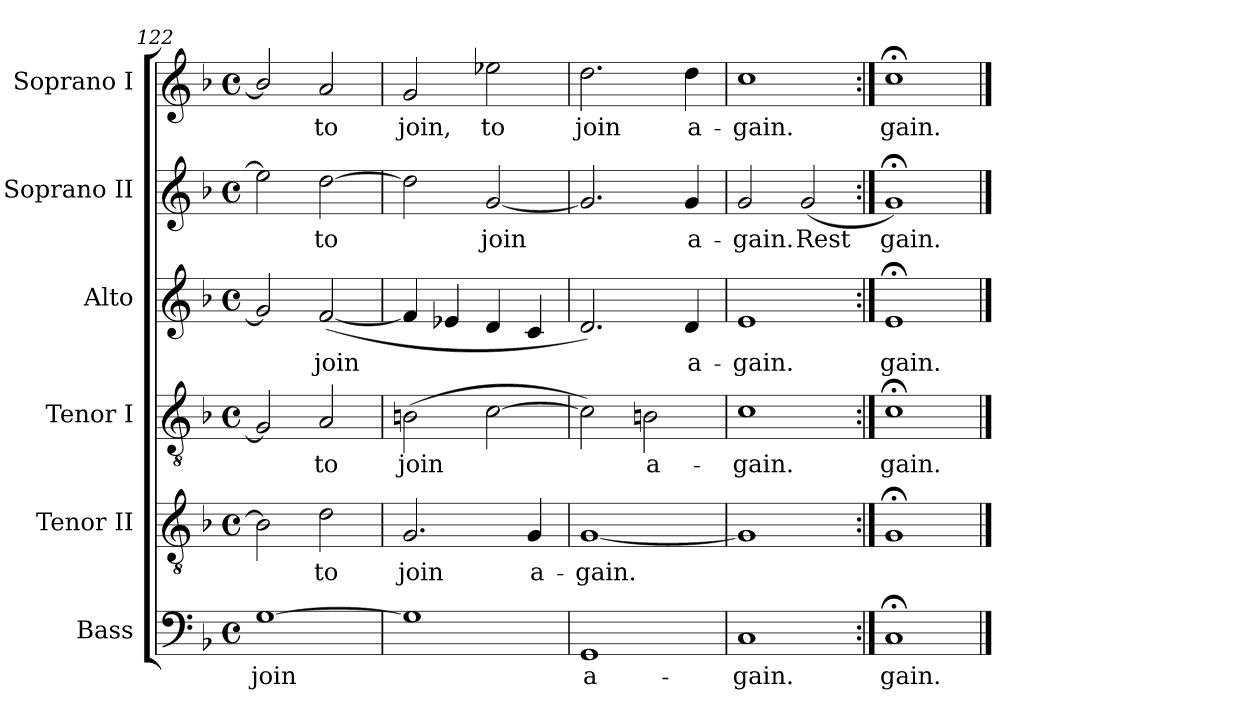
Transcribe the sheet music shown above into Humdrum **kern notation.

**kern	**text	**kern	**text	**kern	**text	**kern	**text	**kern	**text	**kern	**text
*part6	*part6	*part5	*part5	*part4	*part4	*part3	*part3	*part2	*part2	*part1	*part1
*staff6	*staff6	*staff5	*staff5	*staff4	*staff4	*staff3	*staff3	*staff2	*staff2	*staff1	*staff1
*I"Bass	*	*I"Tenor II	*	*I"Tenor I	*	*I"Alto	*	*I"Soprano II	*	*I"Soprano I	*
*I'B	*	*I'T II	*	*I'T I	*	*I'A	*	*I'S II	*	*I'S I	*
*clefF4	*	*clefGv2	*	*clefGv2	*	*clefG2	*	*clefG2	*	*clefG2	*
*k[b-]	*	*k[b-]	*	*k[b-]	*	*k[b-]	*	*k[b-]	*	*k[b-]	*
*F:	*	*F:	*	*F:	*	*F:	*	*F:	*	*F:	*
*M4/4	*	*M4/4	*	*M4/4	*	*M4/4	*	*M4/4	*	*M4/4	*
*met(c)	*	*met(c)	*	*met(c)	*	*met(c)	*	*met(c)	*	*met(c)	*
=122	=122	=122	=122	=122	=122	=122	=122	=122	=122	=122	=122
!	!LO:LY:b	!	!	!	!	!	!	!	!	!	!
[1G	join	2B-]	.	2G]	.	2g]	.	2ee-]	.	2b-/]	.
!	!	!	!LO:LY:b	!	!LO:LY:b	!	!LO:LY:b	!	!LO:LY:b	!	!LO:LY:b
.	.	2d	to	2A	to	(<[2f	join	[2dd	to	2a	to
=123	=123	=123	=123	=123	=123	=123	=123	=123	=123	=123	=123
!	!	!	!LO:LY:b	!	!LO:LY:b	!	!	!	!	!	!LO:LY:b
1G]	.	2.G	join	(>2Bn	join	4f]	.	2dd]	.	2g	join,
.	.	.	.	.	.	4e-X	.	.	.	.	.
!	!	!	!	!	!	!	!	!	!LO:LY:b	!	!LO:LY:b
.	.	.	.	[2c	.	4d	.	[2g	join	2ee-X	to
!	!	!	!LO:LY:b	!	!	!	!	!	!	!	!
.	.	4G	a-	.	.	4c	.	.	.	.	.
=124	=124	=124	=124	=124	=124	=124	=124	=124	=124	=124	=124
!	!LO:LY:b	!	!LO:LY:b	!	!	!	!	!	!	!	!LO:LY:b
1GG	a-	[1G	-gain.	2c])	.	2.d)	.	2.g]	.	2.dd	join
!	!	!	!	!	!LO:LY:b	!	!	!	!	!	!
.	.	.	.	2Bn	a-	.	.	.	.	.	.
!	!	!	!	!	!	!	!LO:LY:b	!	!LO:LY:b	!	!LO:LY:b
.	.	.	.	.	.	4d	a-	4g	a-	4dd	a-
=125	=125	=125	=125	=125	=125	=125	=125	=125	=125	=125	=125
!	!LO:LY:b	!	!	!	!LO:LY:b	!	!LO:LY:b	!	!LO:LY:b	!	!LO:LY:b
1C	-gain.	1G]	.	1c	-gain.	1e	-gain.	2g	-gain.	1cc	-gain.
!	!	!	!	!	!	!	!	!	!LO:LY:b	!	!
.	.	.	.	.	.	.	.	(<2g	Rest	.	.
=126:|!	=126:|!	=126:|!	=126:|!	=126:|!	=126:|!	=126:|!	=126:|!	=126:|!	=126:|!	=126:|!	=126:|!
!	!LO:LY:b	!	!	!	!LO:LY:b	!	!LO:LY:b	!	!LO:LY:b	!	!LO:LY:b
1C;<	gain.	1G;<	.	1c;<	gain.	1e;<	gain.	1g;<)	gain.	1cc;<	gain.
==	==	==	==	==	==	==	==	==	==	==	==
*-	*-	*-	*-	*-	*-	*-	*-	*-	*-	*-	*-
